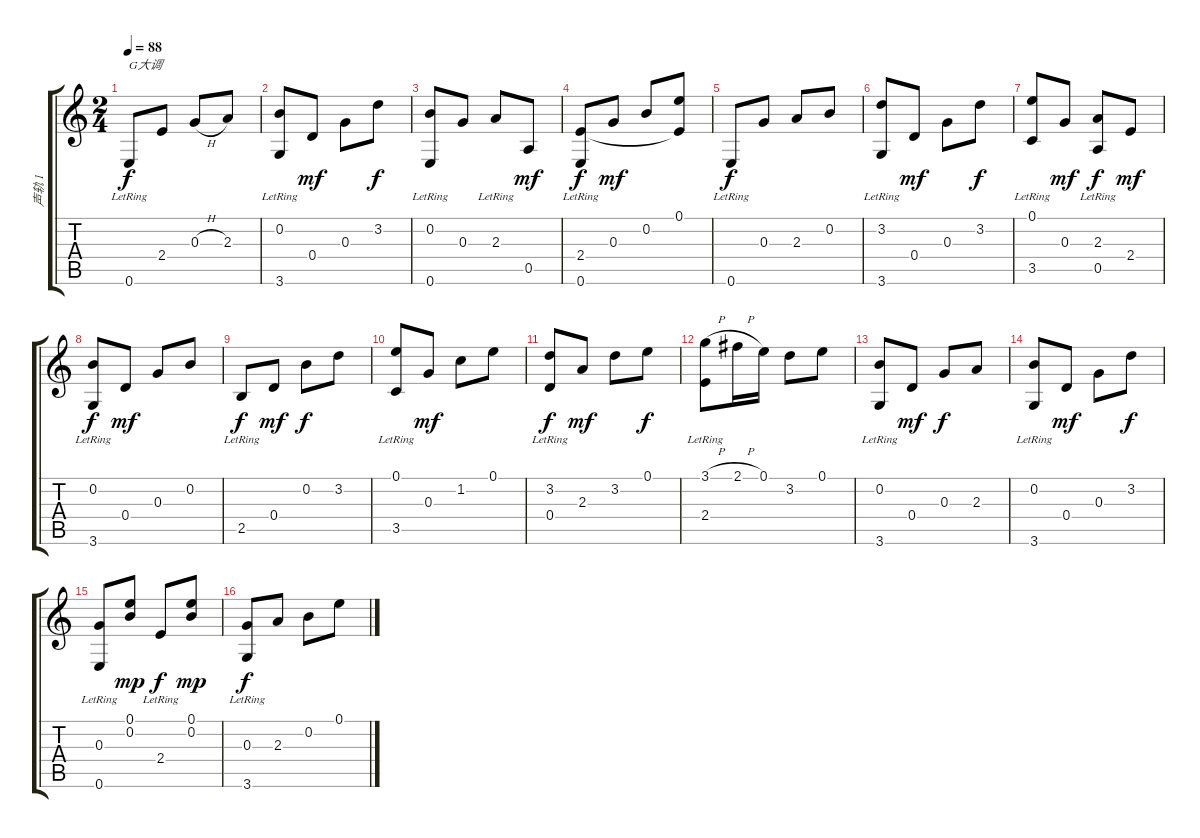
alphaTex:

\track ("声轨 1" "声轨 1") {instrument acousticguitarnylon}
\staff {score tabs}
\tuning (E4 B3 G3 D3 A2 E2) {hide}
\ts (2 4)
\tempo 88
\clef g2
\ks c
0.6{lr}.8{txt "G大调" dy f instrument acousticguitarnylon} 2.4.8 0.3{h}.8 2.3.8 |
(0.2{lr} 3.6{lr}).8 0.4.8{dy mf} 0.3.8 3.2.8{dy f} |
(0.2 0.6{lr}).8 0.3.8 2.3{lr}.8 0.5.8{dy mf} |
(2.4{lr} 0.6{lr}).8{dy f} 0.3.8{dy mf} 0.2.8 (0.1 2.4{t}).8 |
0.6{lr}.8{dy f} 0.3.8 2.3.8 0.2.8 |
(3.2{lr} 3.6{lr}).8 0.4.8{dy mf} 0.3.8 3.2.8{dy f} |
(0.1{lr} 3.5{lr}).8 0.3.8{dy mf} (2.3{lr} 0.5).8{dy f} 2.4.8{dy mf} |
(0.2{lr} 3.6{lr}).8{dy f} 0.4.8{dy mf} 0.3.8 0.2.8 |
2.5{lr}.8{dy f} 0.4.8{dy mf} 0.2.8{dy f} 3.2.8 |
(0.1{lr} 3.5{lr}).8 0.3.8{dy mf} 1.2.8 0.1.8 |
(3.2{lr} 0.4{lr}).8{dy f} 2.3.8{dy mf} 3.2.8 0.1.8{dy f} |
(3.1{h} 2.4{lr}).8 2.1{h}.16 0.1.16 3.2.8 0.1.8 |
(0.2{lr} 3.6{lr}).8 0.4.8{dy mf} 0.3.8{dy f} 2.3.8 |
(0.2{lr} 3.6{lr}).8 0.4.8{dy mf} 0.3.8 3.2.8{dy f} |
(0.3{lr} 0.6{lr}).8 (0.1 0.2).8{dy mp} 2.4{lr}.8{dy f} (0.1 0.2).8{dy mp} |
(0.3 3.6{lr}).8{dy f} 2.3.8 0.2.8 0.1.8
